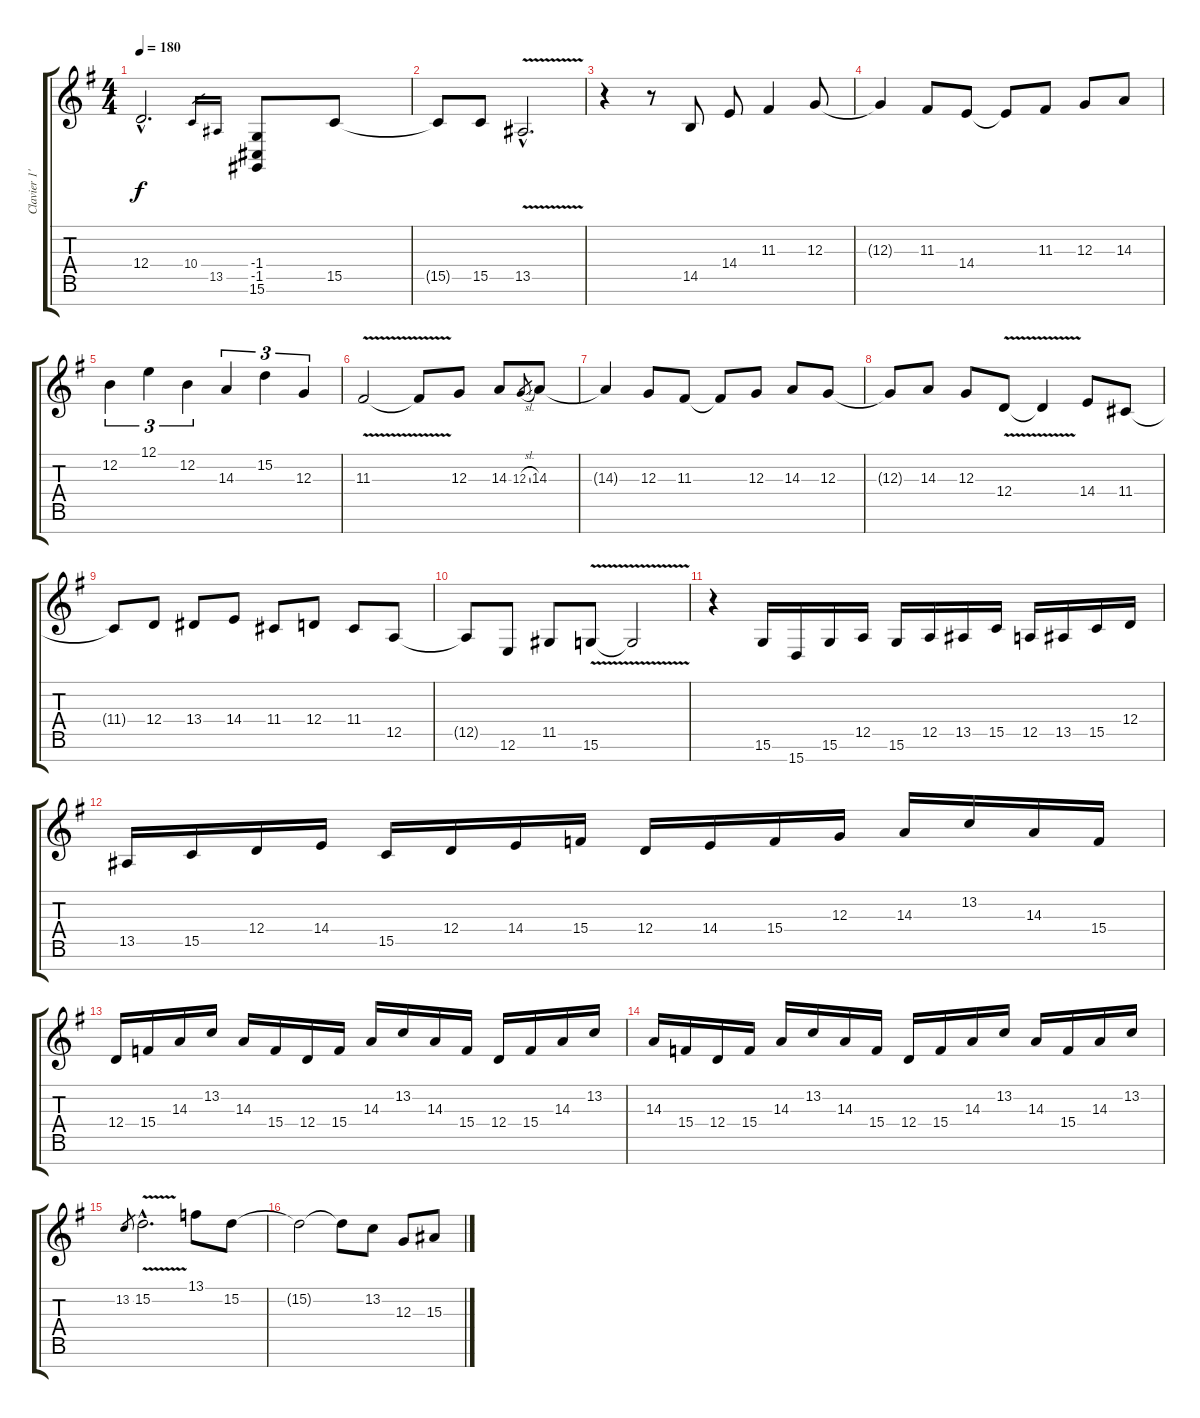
\track ("Clavier 1'" "Clavier 1'") {instrument lead2sawtooth}
\staff {score tabs}
\tuning (E4 B3 G3 D3 A2 E2 B1) {hide}
\ts (4 4)
\tempo 180
\clef g2
\ks g
12.4{hac t}.2{d dy f} 10.4.16{gr} 13.5.16{gr} (-1.4 -1.5 15.6).8 15.5.8 |
15.5{t}.8 15.5.8 13.5{v hac}.2{d} |
r.4 r.8 14.5.8 14.4.8 11.3.4 12.3.8 |
12.3{t}.4 11.3.8 14.4.8 14.4{t}.8 11.3.8 12.3.8 14.3.8 |
12.2.4{tu (3 2)} 12.1.4{tu (3 2)} 12.2.4{tu (3 2)} 14.3.4{tu (3 2)} 15.2.4{tu (3 2)} 12.3.4{tu (3 2)} |
11.3{v}.2 11.3{t}.8 12.3.8 14.3.8 12.3{sl}.8{gr} 14.3.8 |
14.3{t}.4 12.3.8 11.3.8 11.3{t}.8 12.3.8 14.3.8 12.3.8 |
12.3{t}.8 14.3.8 12.3.8 12.4{v}.8 12.4{t}.4 14.4.8 11.4.8 |
11.4{t}.8 12.4.8 13.4.8 14.4.8 11.4.8 12.4.8 11.4.8 12.5.8 |
12.5{t}.8 12.6.8 11.5.8 15.6{v}.8 15.6{t}.2 |
r.4 15.6.16 15.7.16 15.6.16 12.5.16 15.6.16 12.5.16 13.5.16 15.5.16 12.5.16 13.5.16 15.5.16 12.4.16 |
13.5.16 15.5.16 12.4.16 14.4.16 15.5.16 12.4.16 14.4.16 15.4.16 12.4.16 14.4.16 15.4.16 12.3.16 14.3.16 13.2.16 14.3.16 15.4.16 |
12.4.16 15.4.16 14.3.16 13.2.16 14.3.16 15.4.16 12.4.16 15.4.16 14.3.16 13.2.16 14.3.16 15.4.16 12.4.16 15.4.16 14.3.16 13.2.16 |
14.3.16 15.4.16 12.4.16 15.4.16 14.3.16 13.2.16 14.3.16 15.4.16 12.4.16 15.4.16 14.3.16 13.2.16 14.3.16 15.4.16 14.3.16 13.2.16 |
13.2.8{gr} 15.2{v hac}.2{d} 13.1.8 15.2.8 |
15.2{t}.2 15.2{t}.8 13.2.8 12.3.8 15.3.8
